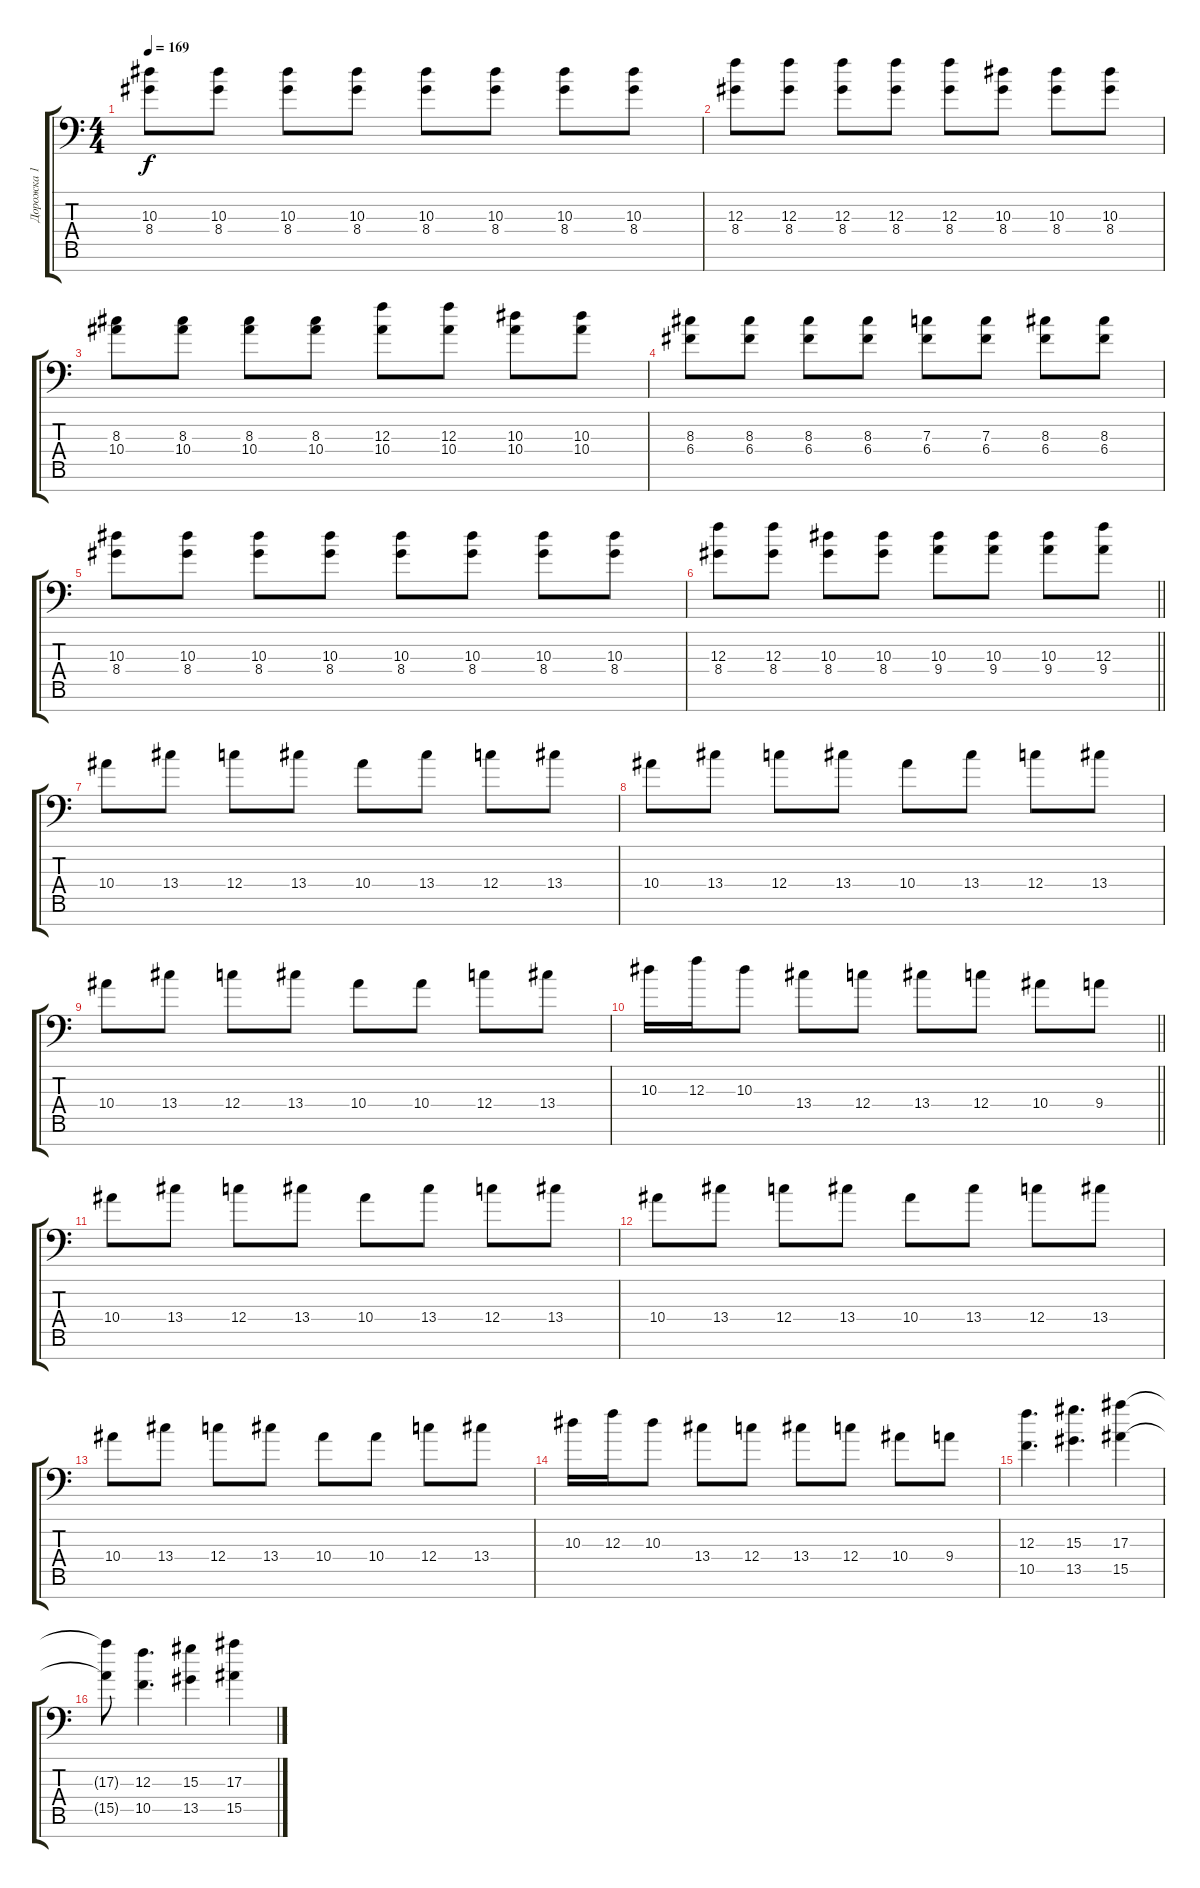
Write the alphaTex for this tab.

\track ("Дорожка 1" "Дорожка 1") {instrument distortionguitar}
\staff {score tabs}
\tuning (D4 A3 F3 C3 G2 D2 A1) {hide}
\ts (4 4)
\tempo 169
\clef f4
\ks c
(10.3 8.4).8{dy f} (10.3 8.4).8 (10.3 8.4).8 (10.3 8.4).8 (10.3 8.4).8 (10.3 8.4).8 (10.3 8.4).8 (10.3 8.4).8 |
(12.3 8.4).8 (12.3 8.4).8 (12.3 8.4).8 (12.3 8.4).8 (12.3 8.4).8 (10.3 8.4).8 (10.3 8.4).8 (10.3 8.4).8 |
(8.3 10.4).8 (8.3 10.4).8 (8.3 10.4).8 (8.3 10.4).8 (12.3 10.4).8 (12.3 10.4).8 (10.3 10.4).8 (10.3 10.4).8 |
(8.3 6.4).8 (8.3 6.4).8 (8.3 6.4).8 (8.3 6.4).8 (7.3 6.4).8 (7.3 6.4).8 (8.3 6.4).8 (8.3 6.4).8 |
(10.3 8.4).8 (10.3 8.4).8 (10.3 8.4).8 (10.3 8.4).8 (10.3 8.4).8 (10.3 8.4).8 (10.3 8.4).8 (10.3 8.4).8 |
\barLineRight lightlight
(12.3 8.4).8 (12.3 8.4).8 (10.3 8.4).8 (10.3 8.4).8 (10.3 9.4).8 (10.3 9.4).8 (10.3 9.4).8 (12.3 9.4).8 |
10.4.8 13.4.8 12.4.8 13.4.8 10.4.8 13.4.8 12.4.8 13.4.8 |
10.4.8 13.4.8 12.4.8 13.4.8 10.4.8 13.4.8 12.4.8 13.4.8 |
10.4.8 13.4.8 12.4.8 13.4.8 10.4.8 10.4.8 12.4.8 13.4.8 |
\barLineRight lightlight
10.3.16 12.3.16 10.3.8 13.4.8 12.4.8 13.4.8 12.4.8 10.4.8 9.4.8 |
10.4.8 13.4.8 12.4.8 13.4.8 10.4.8 13.4.8 12.4.8 13.4.8 |
10.4.8 13.4.8 12.4.8 13.4.8 10.4.8 13.4.8 12.4.8 13.4.8 |
10.4.8 13.4.8 12.4.8 13.4.8 10.4.8 10.4.8 12.4.8 13.4.8 |
10.3.16 12.3.16 10.3.8 13.4.8 12.4.8 13.4.8 12.4.8 10.4.8 9.4.8 |
(12.3 10.5).4{d} (15.3 13.5).4{d} (17.3 15.5).4 |
(17.3{t} 15.5{t}).8 (12.3 10.5).4{d} (15.3 13.5).4 (17.3 15.5).4
